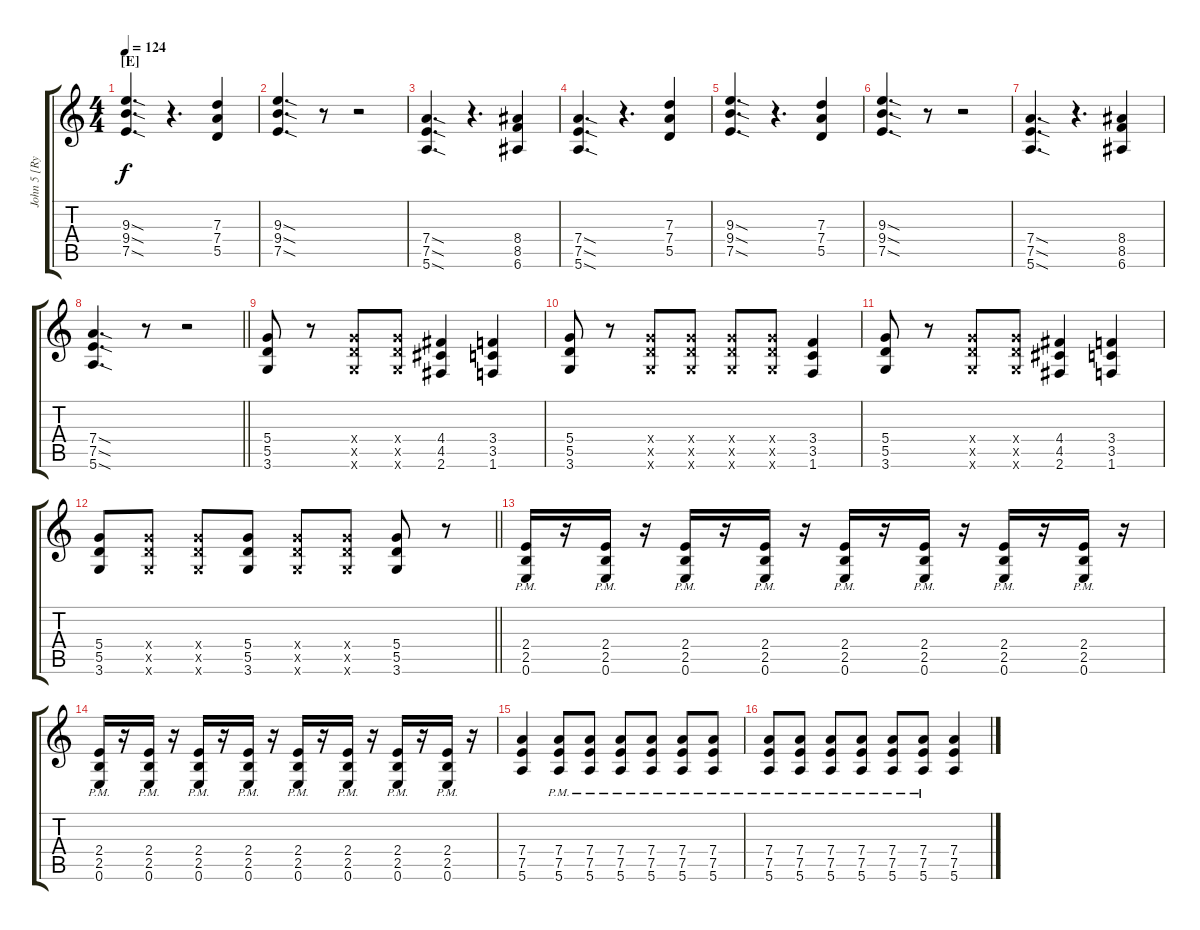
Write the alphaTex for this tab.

\track ("John 5 [Rythmic]" "John 5 [Ry") {instrument distortionguitar}
\staff {score tabs}
\tuning (E4 B3 G3 D3 A2 E2) {hide}
\ts (4 4)
\section ("" "[E]")
\tempo 124
\clef g2
\ks c
(9.3{sod} 9.4{sod} 7.5{sod}).4{d dy f} r.4{d} (7.3 7.4 5.5).4 |
(9.3{sod} 9.4{sod} 7.5{sod}).4{d} r.8 r.2 |
(7.4{sod} 7.5{sod} 5.6{sod}).4{d} r.4{d} (8.4 8.5 6.6).4 |
(7.4{sod} 7.5{sod} 5.6{sod}).4{d} r.4{d} (7.3 7.4 5.5).4 |
(9.3{sod} 9.4{sod} 7.5{sod}).4{d} r.4{d} (7.3 7.4 5.5).4 |
(9.3{sod} 9.4{sod} 7.5{sod}).4{d} r.8 r.2 |
(7.4{sod} 7.5{sod} 5.6{sod}).4{d} r.4{d} (8.4 8.5 6.6).4 |
\barLineRight lightlight
(7.4{sod} 7.5{sod} 5.6{sod}).4{d} r.8 r.2 |
(5.4 5.5 3.6).8 r.8 (5.4{x} 5.5{x} 3.6{x}).8 (5.4{x} 5.5{x} 3.6{x}).8 (4.4 4.5 2.6).4 (3.4 3.5 1.6).4 |
(5.4 5.5 3.6).8 r.8 (5.4{x} 5.5{x} 3.6{x}).8 (5.4{x} 5.5{x} 3.6{x}).8 (5.4{x} 5.5{x} 3.6{x}).8 (5.4{x} 5.5{x} 3.6{x}).8 (3.4 3.5 1.6).4 |
(5.4 5.5 3.6).8 r.8 (5.4{x} 5.5{x} 3.6{x}).8 (5.4{x} 5.5{x} 3.6{x}).8 (4.4 4.5 2.6).4 (3.4 3.5 1.6).4 |
\barLineRight lightlight
(5.4 5.5 3.6).8 (5.4{x} 5.5{x} 3.6{x}).8 (5.4{x} 5.5{x} 3.6{x}).8 (5.4 5.5 3.6).8 (5.4{x} 5.5{x} 3.6{x}).8 (5.4{x} 5.5{x} 3.6{x}).8 (5.4 5.5 3.6).8 r.8 |
(2.4{pm} 2.5{pm} 0.6{pm}).16 r.16 (2.4{pm} 2.5{pm} 0.6{pm}).16 r.16 (2.4{pm} 2.5{pm} 0.6{pm}).16 r.16 (2.4{pm} 2.5{pm} 0.6{pm}).16 r.16 (2.4{pm} 2.5{pm} 0.6{pm}).16 r.16 (2.4{pm} 2.5{pm} 0.6{pm}).16 r.16 (2.4{pm} 2.5{pm} 0.6{pm}).16 r.16 (2.4{pm} 2.5{pm} 0.6{pm}).16 r.16 |
(2.4{pm} 2.5{pm} 0.6{pm}).16 r.16 (2.4{pm} 2.5{pm} 0.6{pm}).16 r.16 (2.4{pm} 2.5{pm} 0.6{pm}).16 r.16 (2.4{pm} 2.5{pm} 0.6{pm}).16 r.16 (2.4{pm} 2.5{pm} 0.6{pm}).16 r.16 (2.4{pm} 2.5{pm} 0.6{pm}).16 r.16 (2.4{pm} 2.5{pm} 0.6{pm}).16 r.16 (2.4{pm} 2.5{pm} 0.6{pm}).16 r.16 |
(7.4 7.5 5.6).4 (7.4{pm} 7.5{pm} 5.6{pm}).8 (7.4{pm} 7.5{pm} 5.6{pm}).8 (7.4{pm} 7.5{pm} 5.6{pm}).8 (7.4{pm} 7.5{pm} 5.6{pm}).8 (7.4{pm} 7.5{pm} 5.6{pm}).8 (7.4{pm} 7.5{pm} 5.6{pm}).8 |
(7.4{pm} 7.5{pm} 5.6{pm}).8 (7.4{pm} 7.5{pm} 5.6{pm}).8 (7.4{pm} 7.5{pm} 5.6{pm}).8 (7.4{pm} 7.5{pm} 5.6{pm}).8 (7.4{pm} 7.5{pm} 5.6{pm}).8 (7.4{pm} 7.5{pm} 5.6{pm}).8 (7.4 7.5 5.6).4
